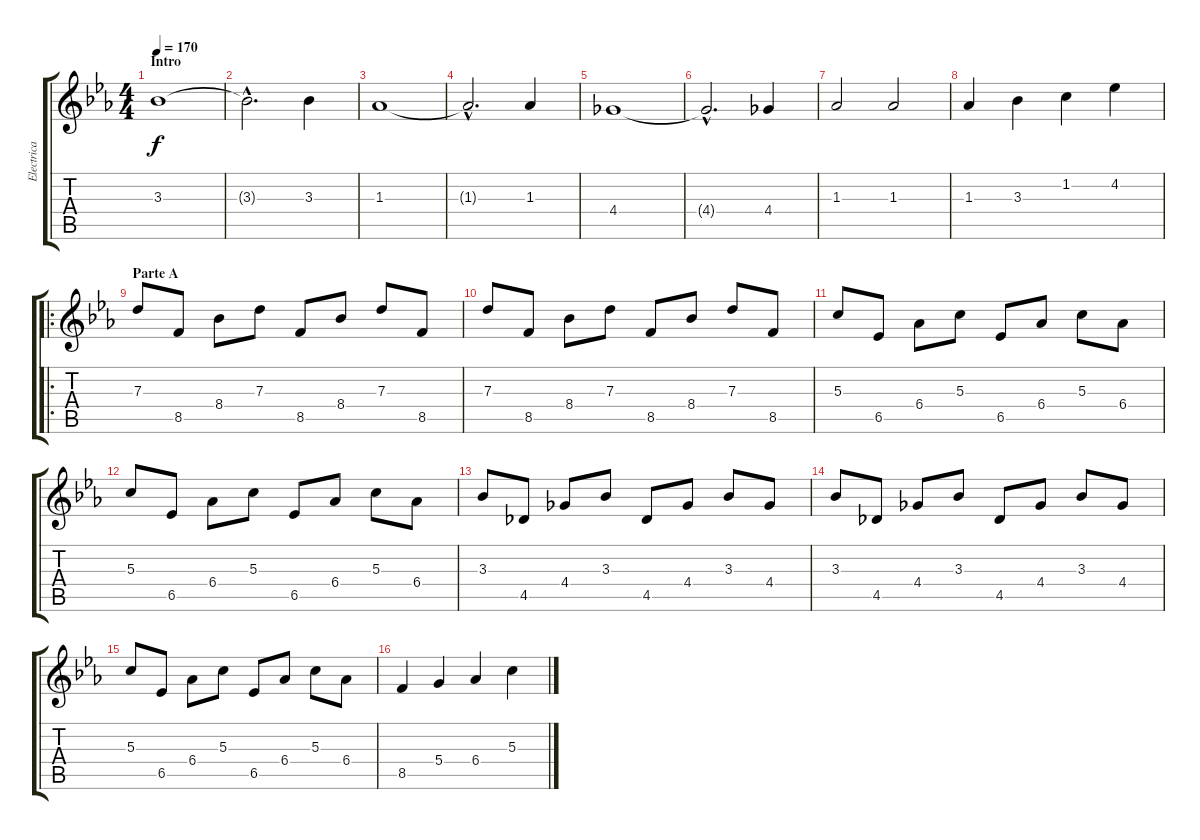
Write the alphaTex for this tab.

\track ("Electrica 2" "Electrica ") {instrument overdrivenguitar}
\staff {score tabs}
\tuning (E4 B3 G3 D3 A2 E2) {hide}
\ts (4 4)
\section ("" "Intro")
\tempo 170
\clef g2
\ks cminor
3.3.1{dy f instrument overdrivenguitar} |
3.3{hac t}.2{d} 3.3.4 |
1.3.1 |
1.3{hac t}.2{d} 1.3.4 |
4.4.1 |
4.4{hac t}.2{d} 4.4.4 |
1.3.2 1.3.2 |
1.3.4 3.3.4 1.2.4 4.2.4 |
\ro
\section ("" "Parte A")
7.3.8 8.5.8 8.4.8 7.3.8 8.5.8 8.4.8 7.3.8 8.5.8 |
7.3.8 8.5.8 8.4.8 7.3.8 8.5.8 8.4.8 7.3.8 8.5.8 |
5.3.8 6.5.8 6.4.8 5.3.8 6.5.8 6.4.8 5.3.8 6.4.8 |
5.3.8 6.5.8 6.4.8 5.3.8 6.5.8 6.4.8 5.3.8 6.4.8 |
3.3.8 4.5.8 4.4.8 3.3.8 4.5.8 4.4.8 3.3.8 4.4.8 |
3.3.8 4.5.8 4.4.8 3.3.8 4.5.8 4.4.8 3.3.8 4.4.8 |
5.3.8 6.5.8 6.4.8 5.3.8 6.5.8 6.4.8 5.3.8 6.4.8 |
8.5.4 5.4.4 6.4.4 5.3.4
